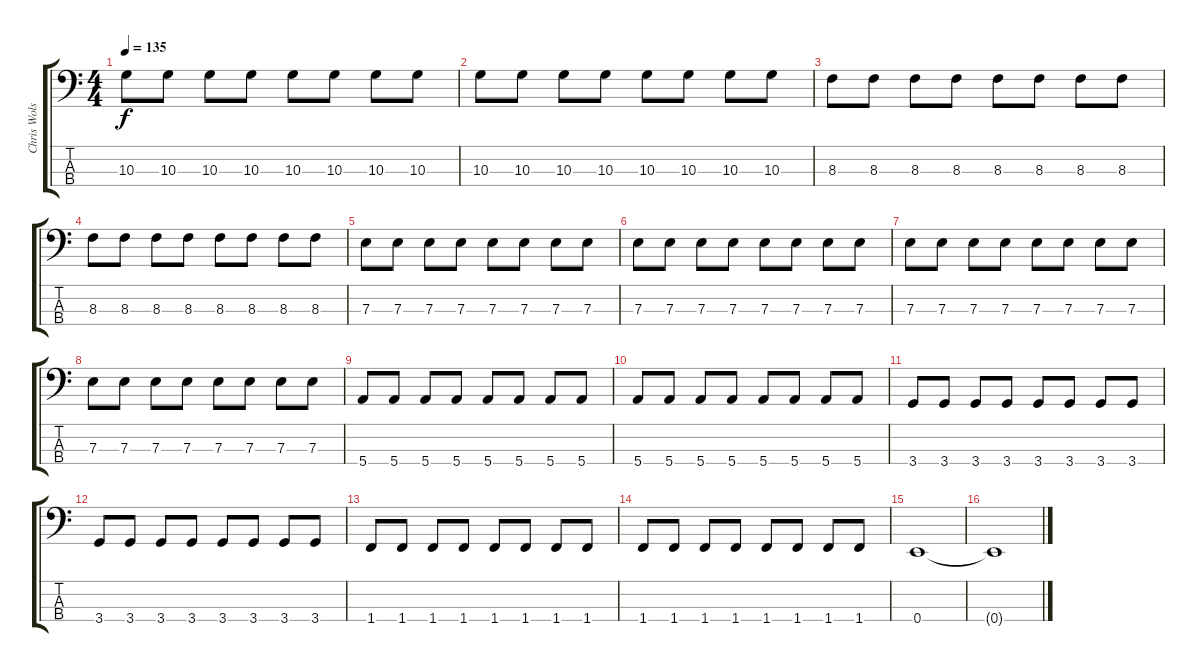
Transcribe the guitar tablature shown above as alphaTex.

\track ("Chris Wolstenholme (Bass)" "Chris Wols") {instrument electricbassfinger bank 177}
\staff {score tabs}
\tuning (G2 D2 A1 E1) {hide}
\ts (4 4)
\tempo 135
\clef f4
\ks c
10.3.8{dy f} 10.3.8 10.3.8 10.3.8 10.3.8 10.3.8 10.3.8 10.3.8 |
10.3.8 10.3.8 10.3.8 10.3.8 10.3.8 10.3.8 10.3.8 10.3.8 |
8.3.8 8.3.8 8.3.8 8.3.8 8.3.8 8.3.8 8.3.8 8.3.8 |
8.3.8 8.3.8 8.3.8 8.3.8 8.3.8 8.3.8 8.3.8 8.3.8 |
7.3.8 7.3.8 7.3.8 7.3.8 7.3.8 7.3.8 7.3.8 7.3.8 |
7.3.8 7.3.8 7.3.8 7.3.8 7.3.8 7.3.8 7.3.8 7.3.8 |
7.3.8 7.3.8 7.3.8 7.3.8 7.3.8 7.3.8 7.3.8 7.3.8 |
7.3.8 7.3.8 7.3.8 7.3.8 7.3.8 7.3.8 7.3.8 7.3.8 |
5.4.8 5.4.8 5.4.8 5.4.8 5.4.8 5.4.8 5.4.8 5.4.8 |
5.4.8 5.4.8 5.4.8 5.4.8 5.4.8 5.4.8 5.4.8 5.4.8 |
3.4.8{volume 0} 3.4.8 3.4.8 3.4.8 3.4.8 3.4.8 3.4.8 3.4.8 |
3.4.8 3.4.8 3.4.8 3.4.8 3.4.8 3.4.8 3.4.8 3.4.8 |
1.4.8 1.4.8 1.4.8 1.4.8 1.4.8 1.4.8 1.4.8 1.4.8 |
1.4.8 1.4.8 1.4.8 1.4.8 1.4.8 1.4.8 1.4.8 1.4.8 |
0.4.1 |
0.4{t}.1
